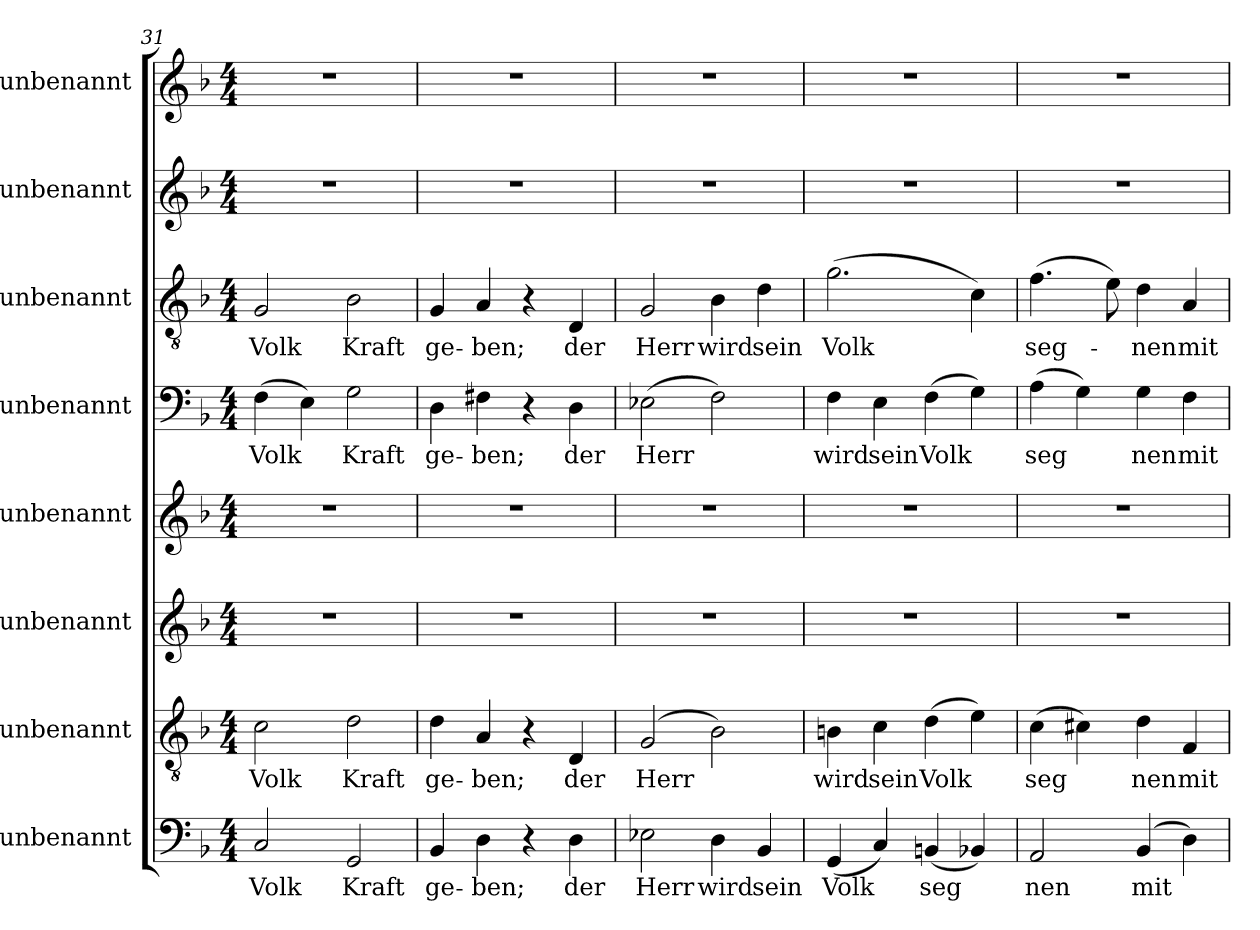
**kern	**text	**kern	**text	**kern	**kern	**kern	**text	**kern	**text	**kern	**kern
*part8	*part8	*part7	*part7	*part6	*part5	*part4	*part4	*part3	*part3	*part2	*part1
*staff8	*staff8	*staff7	*staff7	*staff6	*staff5	*staff4	*staff4	*staff3	*staff3	*staff2	*staff1
*I"unbenannt	*	*I"unbenannt	*	*I"unbenannt	*I"unbenannt	*I"unbenannt	*	*I"unbenannt	*	*I"unbenannt	*I"unbenannt
*clefF4	*	*clefGv2	*	*clefG2	*clefG2	*clefF4	*	*clefGv2	*	*clefG2	*clefG2
*k[b-]	*	*k[b-]	*	*k[b-]	*k[b-]	*k[b-]	*	*k[b-]	*	*k[b-]	*k[b-]
*M4/4	*	*M4/4	*	*M4/4	*M4/4	*M4/4	*	*M4/4	*	*M4/4	*M4/4
=31	=31	=31	=31	=31	=31	=31	=31	=31	=31	=31	=31
!	!LO:LY:b	!	!LO:LY:b	!	!	!	!LO:LY:b	!	!LO:LY:b	!	!
2C/	Volk	2c\	Volk	1r	1r	(>4F\	Volk	2G/	Volk	1r	1r
.	.	.	.	.	.	4E\)	.	.	.	.	.
!	!LO:LY:b	!	!LO:LY:b	!	!	!	!LO:LY:b	!	!LO:LY:b	!	!
2GG/	Kraft	2d\	Kraft	.	.	2G\	Kraft	2B-\	Kraft	.	.
!!LO:PB:g=z
=32	=32	=32	=32	=32	=32	=32	=32	=32	=32	=32	=32
!	!LO:LY:b	!	!LO:LY:b	!	!	!	!LO:LY:b	!	!LO:LY:b	!	!
4BB-/	ge-	4d\	ge-	1r	1r	4D\	ge-	4G/	ge-	1r	1r
!	!LO:LY:b	!	!LO:LY:b	!	!	!	!LO:LY:b	!	!LO:LY:b	!	!
4D\	ben;	4A/	ben;	.	.	4F#X\	ben;	4A/	ben;	.	.
4r	.	4r	.	.	.	4r	.	4r	.	.	.
!	!LO:LY:b	!	!LO:LY:b	!	!	!	!LO:LY:b	!	!LO:LY:b	!	!
4D\	der	4D/	der	.	.	4D\	der	4D/	der	.	.
=33	=33	=33	=33	=33	=33	=33	=33	=33	=33	=33	=33
!	!LO:LY:b	!	!LO:LY:b	!	!	!	!LO:LY:b	!	!LO:LY:b	!	!
2E-X\	Herr	(>2G/	Herr	1r	1r	(>2E-X\	Herr	2G/	Herr	1r	1r
!	!LO:LY:b	!	!	!	!	!	!	!	!LO:LY:b	!	!
4D\	wird	2B-\)	.	.	.	2F\)	.	4B-\	wird	.	.
!	!LO:LY:b	!	!	!	!	!	!	!	!LO:LY:b	!	!
4BB-/	sein	.	.	.	.	.	.	4d\	sein	.	.
=34	=34	=34	=34	=34	=34	=34	=34	=34	=34	=34	=34
!	!LO:LY:b	!	!LO:LY:b	!	!	!	!LO:LY:b	!	!LO:LY:b	!	!
(<4GG/	Volk	4Bn\	wird	1r	1r	4F\	wird	(>2.g\	Volk	1r	1r
!	!	!	!LO:LY:b	!	!	!	!LO:LY:b	!	!	!	!
4C/)	.	4c\	sein	.	.	4E\	sein	.	.	.	.
!	!LO:LY:b	!	!LO:LY:b	!	!	!	!LO:LY:b	!	!	!	!
(<4BBn/	seg	(>4d\	Volk	.	.	(>4F\	Volk	.	.	.	.
4BB-X/)	.	4e\)	.	.	.	4G\)	.	4c\)	.	.	.
=35	=35	=35	=35	=35	=35	=35	=35	=35	=35	=35	=35
!	!LO:LY:b	!	!LO:LY:b	!	!	!	!LO:LY:b	!	!LO:LY:b	!	!
2AA/	nen	(>4c\	seg	1r	1r	(>4A\	seg	(>4.f\	seg-	1r	1r
.	.	4c#X\)	.	.	.	4G\)	.	.	.	.	.
.	.	.	.	.	.	.	.	8e\)	.	.	.
!	!LO:LY:b	!	!LO:LY:b	!	!	!	!LO:LY:b	!	!LO:LY:b	!	!
(>4BB-/	mit	4d\	nen	.	.	4G\	nen	4d\	nen	.	.
!	!	!	!LO:LY:b	!	!	!	!LO:LY:b	!	!LO:LY:b	!	!
4D\)	.	4F/	mit	.	.	4F\	mit	4A/	mit	.	.
=	=	=	=	=	=	=	=	=	=	=	=
*-	*-	*-	*-	*-	*-	*-	*-	*-	*-	*-	*-
